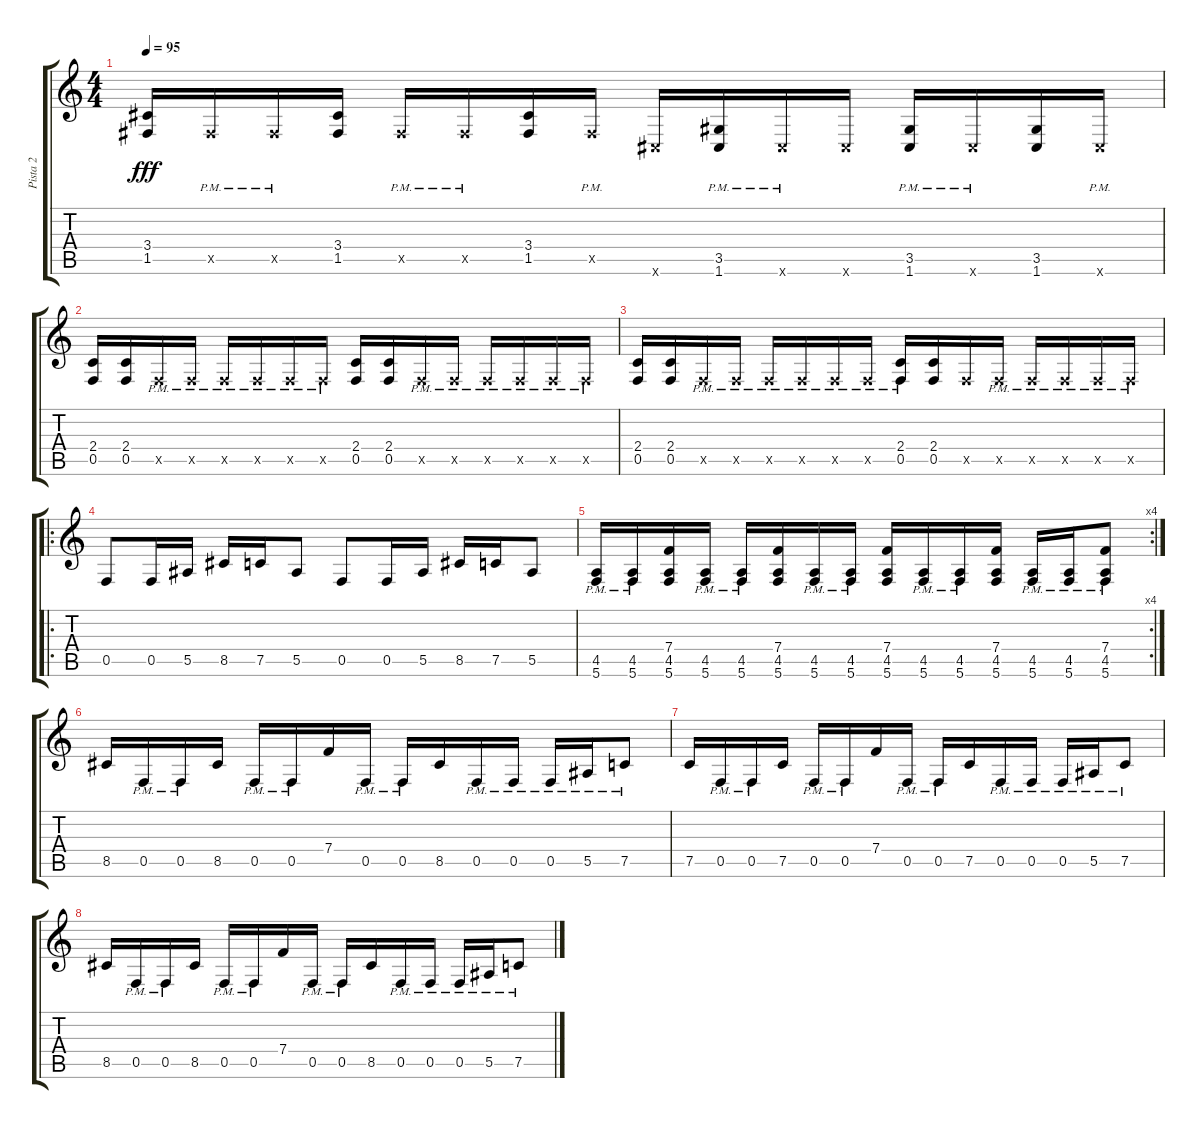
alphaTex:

\track ("Pista 2" "Pista 2") {instrument distortionguitar}
\staff {score tabs}
\tuning (C4 G3 Eb3 Bb2 F2 C2) {hide}
\ts (4 4)
\tempo 95
\clef g2
\ks c
(3.4 1.5).16{dy fff} 1.5{pm x}.16 1.5{pm x}.16 (3.4 1.5).16 1.5{pm x}.16 1.5{pm x}.16 (3.4 1.5).16 1.5{pm x}.16 1.6{x}.16 (3.5 1.6{pm}).16 1.6{pm x}.16 1.6{x}.16 (3.5 1.6{pm}).16 1.6{pm x}.16 (3.5 1.6).16 1.6{pm x}.16 |
(2.4 0.5).16 (2.4 0.5).16 0.5{pm x}.16 0.5{pm x}.16 0.5{pm x}.16 0.5{pm x}.16 0.5{pm x}.16 0.5{pm x}.16 (2.4 0.5).16 (2.4 0.5).16 0.5{pm x}.16 0.5{pm x}.16 0.5{pm x}.16 0.5{pm x}.16 0.5{pm x}.16 0.5{pm x}.16 |
(2.4 0.5).16 (2.4 0.5).16 0.5{pm x}.16 0.5{pm x}.16 0.5{pm x}.16 0.5{pm x}.16 0.5{pm x}.16 0.5{pm x}.16 (2.4 0.5{pm}).16 (2.4 0.5).16 0.5{x}.16 0.5{pm x}.16 0.5{pm x}.16 0.5{pm x}.16 0.5{pm x}.16 0.5{pm x}.16 |
\ro
0.5.8 0.5.16 5.5.16 8.5.16 7.5.16 5.5.8 0.5.8 0.5.16 5.5.16 8.5.16 7.5.16 5.5.8 |
\rc 4
(4.5{pm} 5.6{pm}).16 (4.5{pm} 5.6{pm}).16 (7.4 4.5 5.6).16 (4.5{pm} 5.6{pm}).16 (4.5{pm} 5.6{pm}).16 (7.4 4.5 5.6).16 (4.5{pm} 5.6{pm}).16 (4.5{pm} 5.6{pm}).16 (7.4 4.5 5.6).16 (4.5{pm} 5.6{pm}).16 (4.5{pm} 5.6{pm}).16 (7.4 4.5 5.6).16 (4.5{pm} 5.6{pm}).16 (4.5{pm} 5.6{pm}).16 (7.4{pm} 4.5{pm} 5.6{pm}).8 |
8.5.16 0.5{pm}.16 0.5{pm}.16 8.5.16 0.5{pm}.16 0.5{pm}.16 7.4.16 0.5{pm}.16 0.5{pm}.16 8.5.16 0.5{pm}.16 0.5{pm}.16 0.5{pm}.16 5.5{pm}.16 7.5{pm}.8 |
7.5.16 0.5{pm}.16 0.5{pm}.16 7.5.16 0.5{pm}.16 0.5{pm}.16 7.4.16 0.5{pm}.16 0.5{pm}.16 7.5.16 0.5{pm}.16 0.5{pm}.16 0.5{pm}.16 5.5{pm}.16 7.5{pm}.8 |
8.5.16 0.5{pm}.16 0.5{pm}.16 8.5.16 0.5{pm}.16 0.5{pm}.16 7.4.16 0.5{pm}.16 0.5{pm}.16 8.5.16 0.5{pm}.16 0.5{pm}.16 0.5{pm}.16 5.5{pm}.16 7.5{pm}.8
